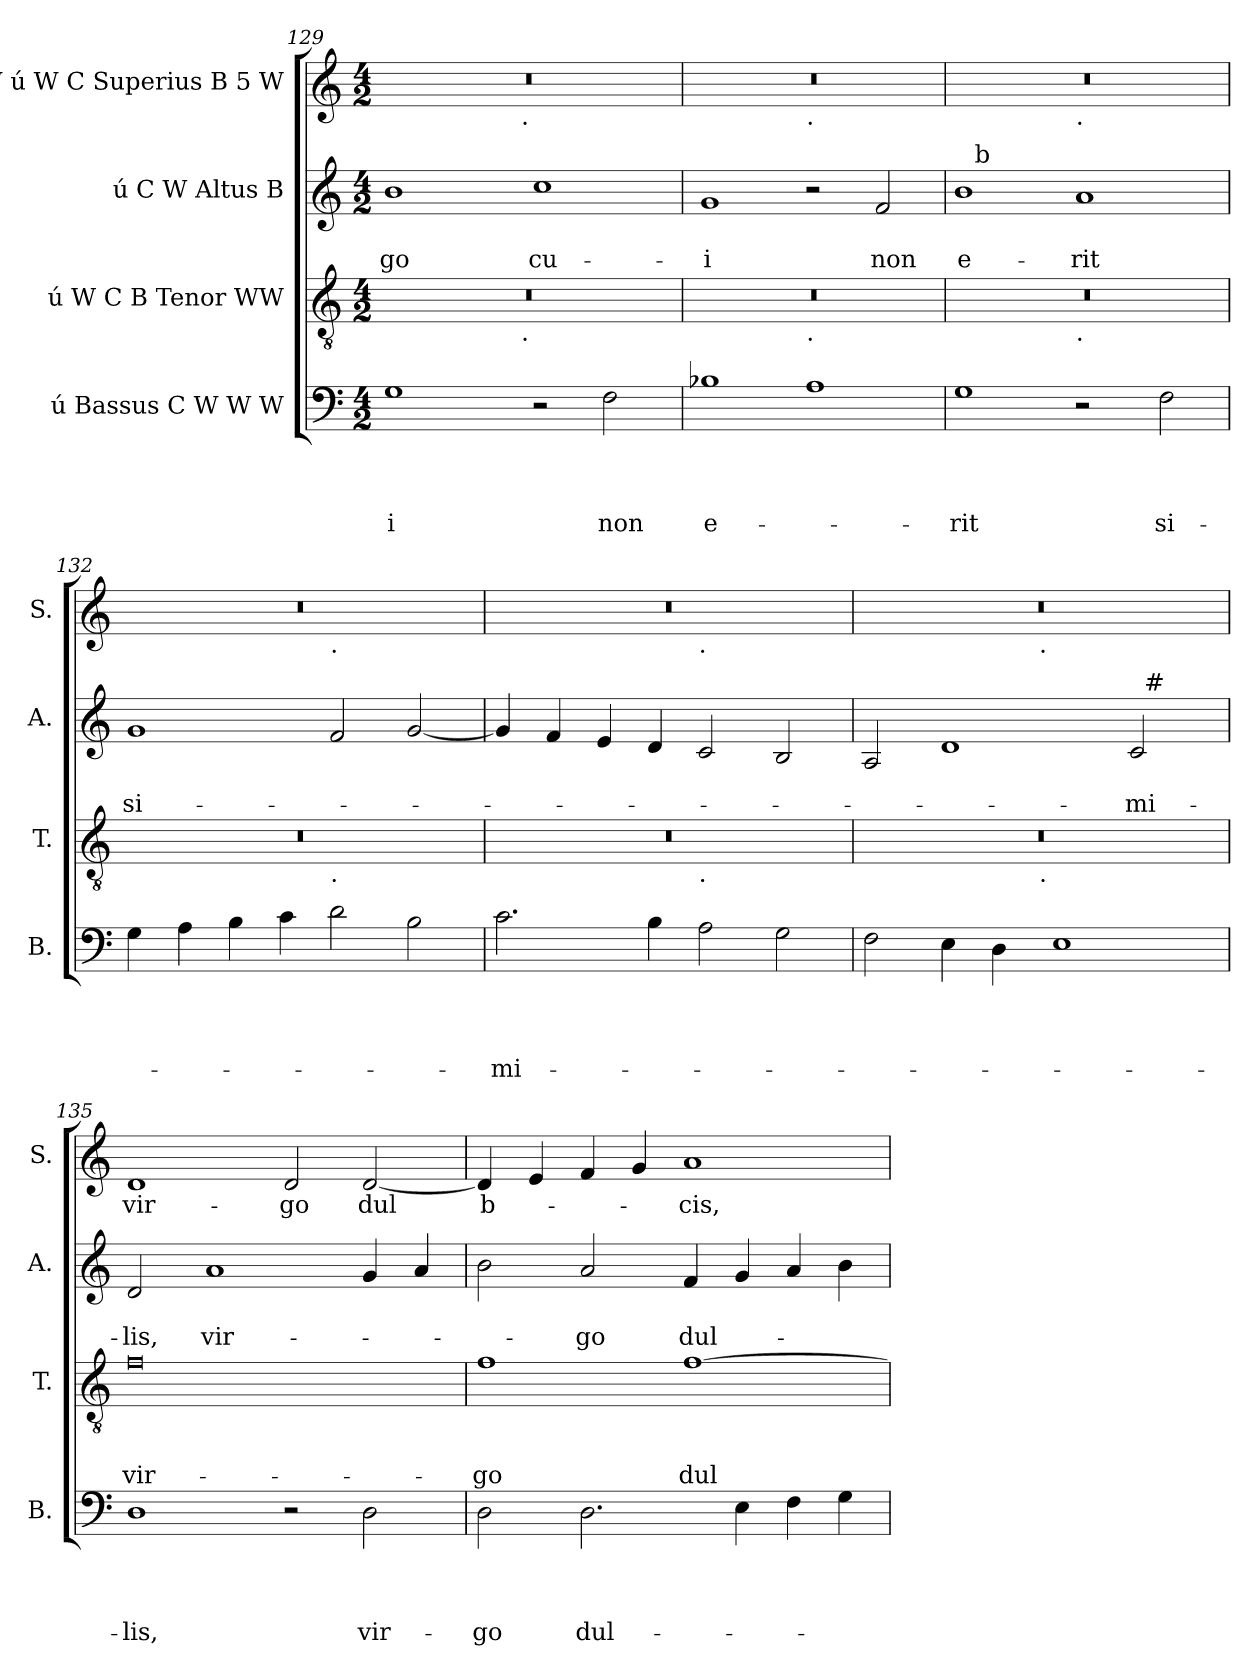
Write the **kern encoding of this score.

**kern	**text	**text	**text	**text	**kern	**text	**text	**text	**kern	**text	**text	**kern	**text
*part4	*part4	*part4	*part4	*part4	*part3	*part3	*part3	*part3	*part2	*part2	*part2	*part1	*part1
*staff4	*staff4	*staff4	*staff4	*staff4	*staff3	*staff3	*staff3	*staff3	*staff2	*staff2	*staff2	*staff1	*staff1
*I"ú Bassus C W W W	*	*	*	*	*I"ú W C B Tenor WW	*	*	*	*I"ú C W Altus B	*	*	*I"W ú W C Superius B 5 W	*
*I'B.	*	*	*	*	*I'T.	*	*	*	*I'A.	*	*	*I'S.	*
*clefF4	*	*	*	*	*clefGv2	*	*	*	*clefG2	*	*	*clefG2	*
*k[]	*	*	*	*	*k[]	*	*	*	*k[]	*	*	*k[]	*
*C:	*	*	*	*	*C:	*	*	*	*C:	*	*	*C:	*
*M4/2	*	*	*	*	*M4/2	*	*	*	*M4/2	*	*	*M4/2	*
=129	=129	=129	=129	=129	=129	=129	=129	=129	=129	=129	=129	=129	=129
!	!	!	!	!LO:LY:b:rj	!	!	!	!	!	!	!LO:LY:b	!	!
*	*	*	*	*	*^	*	*	*	*	*	*	*^	*
1G	.	.	.	-i	0r	2ryy	.	.	.	1b	.	-go	0r	2ryy	.
.	.	.	.	.	.	4...ryy	.	.	.	.	.	.	.	4...ryy	.
!	!	!	!	!	!	!	!	!	!	!	!	!	!	!LO:TX:b:t=.	!
!	!	!	!	!	!	!LO:TX:b:t=.	!	!	!	!	!	!	!	!	!
.	.	.	.	.	.	1ryy	.	.	.	.	.	.	.	1ryy	.
!	!	!	!	!	!	!	!	!	!	!	!	!LO:LY:b	!	!	!
2r	.	.	.	.	.	.	.	.	.	1cc	.	cu-	.	.	.
!	!	!	!	!LO:LY:b	!	!	!	!	!	!	!	!	!	!	!
2F\	.	.	.	non	.	.	.	.	.	.	.	.	.	.	.
.	.	.	.	.	.	32ryy	.	.	.	.	.	.	.	32ryy	.
!!LO:LB:g=z	!!
=130	=130	=130	=130	=130	=130	=130	=130	=130	=130	=130	=130	=130	=130	=130	=130
!	!	!	!	!LO:LY:b:rj	!	!	!	!	!	!	!	!LO:LY:b:rj	!	!	!
1B-X	.	.	.	e-	0r	1ryy	.	.	.	1g	.	-i	0r	1ryy	.
!	!	!	!	!	!	!	!	!	!	!	!	!	!	!LO:TX:b:t=.	!
!	!	!	!	!	!	!LO:TX:b:t=.	!	!	!	!	!	!	!	!	!
1A	.	.	.	.	.	1ryy	.	.	.	2r	.	.	.	1ryy	.
!	!	!	!	!	!	!	!	!	!	!	!	!LO:LY:b	!	!	!
.	.	.	.	.	.	.	.	.	.	2f/	.	non	.	.	.
=131	=131	=131	=131	=131	=131	=131	=131	=131	=131	=131	=131	=131	=131	=131	=131
!	!	!	!	!LO:LY:b	!	!	!	!	!	!	!	!LO:LY:b:rj	!	!	!
*	*	*	*	*	*	*	*	*	*	*^	*	*	*	*	*
1G	.	.	.	-rit	0r	1ryy	.	.	.	1b	16ryy	.	e-	0r	1ryy	.
!	!	!	!	!	!	!	!	!	!	!	!LO:TX:a:t=b	!	!	!	!	!
.	.	.	.	.	.	.	.	.	.	.	1ryy	.	.	.	.	.
!	!	!	!	!	!	!	!	!	!	!	!	!	!	!	!LO:TX:b:t=.	!
!	!	!	!	!	!	!LO:TX:b:t=.	!	!	!	!	!	!	!	!	!	!
!	!	!	!	!	!	!	!	!	!	!	!	!	!LO:LY:b	!	!	!
2r	.	.	.	.	.	1ryy	.	.	.	1a	.	.	-rit	.	1ryy	.
.	.	.	.	.	.	.	.	.	.	.	2...ryy	.	.	.	.	.
!	!	!	!	!LO:LY:b	!	!	!	!	!	!	!	!	!	!	!	!
2F\	.	.	.	si-	.	.	.	.	.	.	.	.	.	.	.	.
=132	=132	=132	=132	=132	=132	=132	=132	=132	=132	=132	=132	=132	=132	=132	=132	=132
!	!	!	!	!	!	!	!	!	!	!	!	!	!LO:LY:b	!	!	!
*	*	*	*	*	*	*	*	*	*	*v	*v	*	*	*	*	*
4G\	.	.	.	.	0r	1ryy	.	.	.	1g	.	si-	0r	1ryy	.
4A\	.	.	.	.	.	.	.	.	.	.	.	.	.	.	.
4B\	.	.	.	.	.	.	.	.	.	.	.	.	.	.	.
4c\	.	.	.	.	.	.	.	.	.	.	.	.	.	.	.
!	!	!	!	!	!	!	!	!	!	!	!	!	!	!LO:TX:b:t=.	!
!	!	!	!	!	!	!LO:TX:b:t=.	!	!	!	!	!	!	!	!	!
2d\	.	.	.	.	.	1ryy	.	.	.	2f/	.	.	.	1ryy	.
2B\	.	.	.	.	.	.	.	.	.	[<2g/	.	.	.	.	.
=133	=133	=133	=133	=133	=133	=133	=133	=133	=133	=133	=133	=133	=133	=133	=133
!	!	!	!	!LO:LY:b	!	!	!	!	!	!	!	!	!	!	!
2.c\	.	.	.	-mi-	0r	1ryy	.	.	.	4g/]	.	.	0r	1ryy	.
.	.	.	.	.	.	.	.	.	.	4f/	.	.	.	.	.
.	.	.	.	.	.	.	.	.	.	4e/	.	.	.	.	.
4B\	.	.	.	.	.	.	.	.	.	4d/	.	.	.	.	.
!	!	!	!	!	!	!	!	!	!	!	!	!	!	!LO:TX:b:t=.	!
!	!	!	!	!	!	!LO:TX:b:t=.	!	!	!	!	!	!	!	!	!
2A\	.	.	.	.	.	1ryy	.	.	.	2c/	.	.	.	1ryy	.
2G\	.	.	.	.	.	.	.	.	.	2B/	.	.	.	.	.
=134	=134	=134	=134	=134	=134	=134	=134	=134	=134	=134	=134	=134	=134	=134	=134
*	*	*	*	*	*	*	*	*	*	*^	*	*	*	*	*
2F\	.	.	.	.	0r	2ryy	.	.	.	2A/	1ryy	.	.	0r	2ryy	.
4E\	.	.	.	.	.	4...ryy	.	.	.	1d	.	.	.	.	4...ryy	.
4D\	.	.	.	.	.	.	.	.	.	.	.	.	.	.	.	.
!	!	!	!	!	!	!	!	!	!	!	!	!	!	!	!LO:TX:b:t=.	!
!	!	!	!	!	!	!LO:TX:b:t=.	!	!	!	!	!	!	!	!	!	!
.	.	.	.	.	.	1ryy	.	.	.	.	.	.	.	.	1ryy	.
1E	.	.	.	.	.	.	.	.	.	.	2ryy	.	.	.	.	.
!	!	!	!	!	!	!	!	!	!	!	!	!	!LO:LY:b	!	!	!
.	.	.	.	.	.	.	.	.	.	2c/	32ryy	.	-mi-	.	.	.
!	!	!	!	!	!	!	!	!	!	!	!LO:TX:a:t=#	!	!	!	!	!
.	.	.	.	.	.	.	.	.	.	.	4...ryy	.	.	.	.	.
.	.	.	.	.	.	32ryy	.	.	.	.	.	.	.	.	32ryy	.
!!LO:PB:g=z
=135	=135	=135	=135	=135	=135	=135	=135	=135	=135	=135	=135	=135	=135	=135	=135	=135
!	!	!	!	!LO:LY:b	!	!	!	!	!LO:LY:b	!	!	!	!LO:LY:b	!	!	!LO:LY:b
*	*	*	*	*	*v	*v	*	*	*	*	*	*	*	*v	*v	*
*	*	*	*	*	*	*	*	*	*v	*v	*	*	*	*
1D	.	.	.	-lis,	0f	.	.	vir-	2d/	.	-lis,	1d	vir-
!	!	!	!	!	!	!	!	!	!	!	!LO:LY:b	!	!
.	.	.	.	.	.	.	.	.	1a	.	vir-	.	.
!	!	!	!	!	!	!	!	!	!	!	!	!	!LO:LY:b
2r	.	.	.	.	.	.	.	.	.	.	.	2d/	-go
!	!	!	!	!LO:LY:b	!	!	!	!	!	!	!	!	!LO:LY:b
2D\	.	.	.	vir-	.	.	.	.	4g/	.	.	[<2d/	dul
.	.	.	.	.	.	.	.	.	4a/	.	.	.	.
=136	=136	=136	=136	=136	=136	=136	=136	=136	=136	=136	=136	=136	=136
!	!	!	!	!LO:LY:b	!	!	!	!LO:LY:b	!	!	!	!	!LO:LY:b
2D\	.	.	.	-go	1f	.	.	-go	2b\	.	.	4d/]	b-
.	.	.	.	.	.	.	.	.	.	.	.	4e/	.
!	!	!	!	!LO:LY:b	!	!	!	!	!	!	!LO:LY:b	!	!
2.D\	.	.	.	dul-	.	.	.	.	2a/	.	-go	4f/	.
.	.	.	.	.	.	.	.	.	.	.	.	4g/	.
!	!	!	!	!	!	!	!	!LO:LY:b	!	!	!LO:LY:b	!	!LO:LY:b
.	.	.	.	.	[>1f	.	.	dul-	4f/	.	dul-	1a	-cis,
4E\	.	.	.	.	.	.	.	.	4g/	.	.	.	.
4F\	.	.	.	.	.	.	.	.	4a/	.	.	.	.
4G\	.	.	.	.	.	.	.	.	4b\	.	.	.	.
=	=	=	=	=	=	=	=	=	=	=	=	=	=
*-	*-	*-	*-	*-	*-	*-	*-	*-	*-	*-	*-	*-	*-
